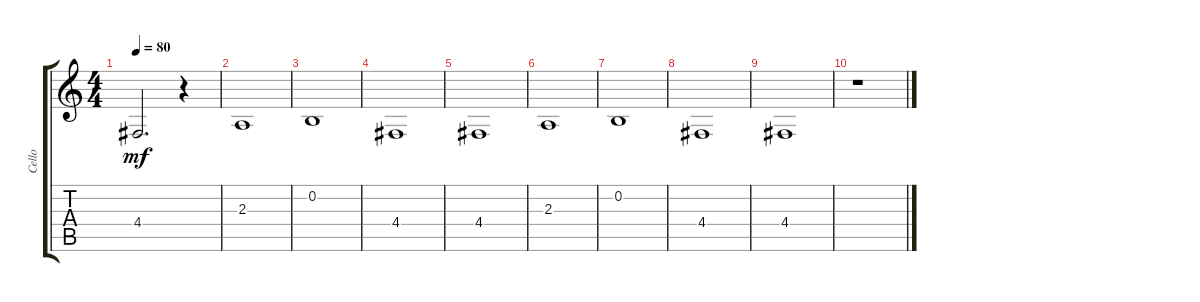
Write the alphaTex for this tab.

\track ("Cello" "Cello") {instrument cello}
\staff {score tabs}
\tuning (E4 B3 G3 D3 A2 E2) {hide}
\ts (4 4)
\tempo 80
\clef g2
\ks c
4.4.2{d dy mf} r.4 |
2.3.1 |
0.2.1 |
4.4.1 |
4.4.1 |
2.3.1 |
0.2.1 |
4.4.1 |
4.4.1 |
r.1
